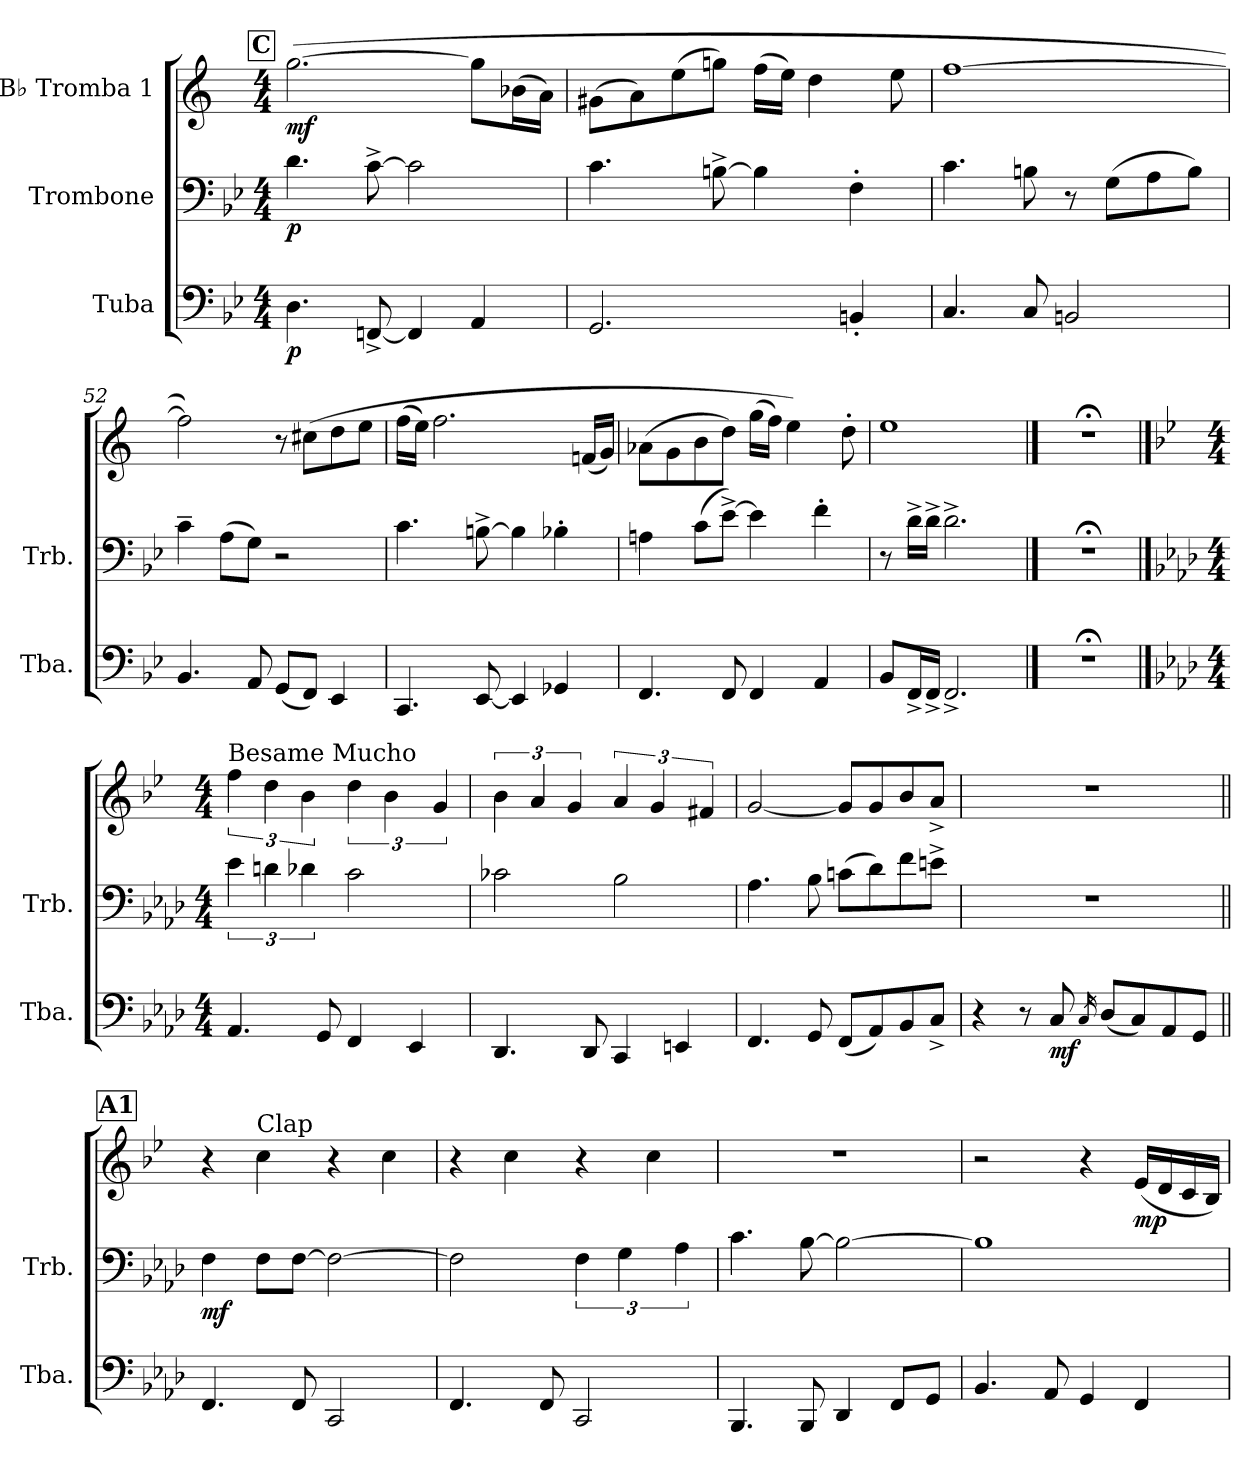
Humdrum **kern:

**kern	**dynam	**kern	**dynam	**kern	**dynam
*part3	*part3	*part2	*part2	*part1	*part1
*staff3	*staff3	*staff2	*staff2	*staff1	*staff1
*I"Tuba	*	*I"Trombone	*	*I"B♭ Tromba 1	*
*I'Tba.	*	*I'Trb.	*	*	*
*clefF4	*	*clefF4	*	*clefG2	*
*	*	*	*	*ITrd1c2	*
*k[b-e-]	*	*k[b-e-]	*	*k[b-e-]	*
*M4/4	*	*M4/4	*	*M4/4	*
!!LO:REH:place=s1:a:B:fs=14:t=C
=49	=49	=49	=49	=49	=49
!	!LO:DY:b	!	!LO:DY:b	!	!LO:DY:b
4.D\	p	4.d\	p	(>[2.ff\	mf
[8FFn^/	.	[8c^\	.	.	.
4FF/]	.	2c\]	.	.	.
4AA/	.	.	.	8ff\L]	.
.	.	.	.	(>16a-X\L	.
.	.	.	.	16g\JJ)	.
!!LO:PB:g=z
=50	=50	=50	=50	=50	=50
2.GG/	.	4.c\	.	(>8f#X\L	.
.	.	.	.	8g\)	.
.	.	.	.	(>8dd\	.
.	.	[8Bn^\	.	8ffn\J)	.
.	.	4B\]	.	(>16ee-\LL	.
.	.	.	.	16dd\JJ)	.
.	.	.	.	4cc\	.
4BBn'/	.	4F'\	.	.	.
.	.	.	.	8dd\	.
=51	=51	=51	=51	=51	=51
4.C/	.	4.c\	.	[1ee-	.
8C/	.	8Bn\	.	.	.
2BBn/	.	8r	.	.	.
.	.	(>8G\L	.	.	.
.	.	8A\	.	.	.
.	.	8B\J)	.	.	.
=52	=52	=52	=52	=52	=52
4.BB-/	.	4c~\	.	2ee-\])	.
.	.	(>8A\L	.	.	.
8AA/	.	8G\J)	.	.	.
(<8GG/L	.	2r	.	8r	.
8FF/J)	.	.	.	(>8bn\L	.
4EE-/	.	.	.	8cc\	.
.	.	.	.	8dd\J	.
=53	=53	=53	=53	=53	=53
4.CC/	.	4.c\	.	(>16ee-\LL	.
.	.	.	.	16dd\JJ)	.
.	.	.	.	2.ee-\	.
[8EE-/	.	[8Bn^\	.	.	.
4EE-/]	.	4B\]	.	.	.
4GG-X/	.	4B-X'\	.	.	.
.	.	.	.	(<16e-X/LL	.
.	.	.	.	16f/JJ)	.
!!LO:LB:g=z
=54	=54	=54	=54	=54	=54
4.FF/	.	4An\	.	(>8g-X\L	.
.	.	.	.	8f\	.
.	.	(>8c\L	.	8a\	.
8FF/	.	[8e-^\J)	.	8cc\J)	.
4FF/	.	4e-\]	.	(>16ff\LL	.
.	.	.	.	16ee-\JJ)	.
.	.	.	.	4dd\)	.
4AA/	.	4f'\	.	.	.
.	.	.	.	8cc'\	.
=55	=55	=55	=55	=55	=55
8BB-/L	.	8r	.	1dd	.
16FF^/L	.	16d^\LL	.	.	.
16FF^/JJ	.	16d^\JJ	.	.	.
2.FF^/	.	2.d^\	.	.	.
==56	==56	==56	==56	==56	==56
1r;<	.	1r;<	.	1r;<	.
==57	==57	==57	==57	==57	==57
*k[b-e-a-d-]	*	*k[b-e-a-d-]	*	*k[b-e-a-d-]	*
*M4/4	*	*M4/4	*	*M4/4	*
*	*	*	*	*MM130	*
!	!	!	!	!LO:TX:a:t=Besame Mucho	!
4.AA-/	.	6e-\	.	6ee-\	.
.	.	6dn\	.	6cc\	.
.	.	6d-X\	.	6a-\	.
8GG/	.	.	.	.	.
4FF/	.	2c\	.	6cc\	.
.	.	.	.	6a-\	.
4EE-/	.	.	.	.	.
.	.	.	.	6f/	.
=58	=58	=58	=58	=58	=58
4.DD-/	.	2c-X\	.	6a-\	.
.	.	.	.	6g/	.
.	.	.	.	6f/	.
8DD-/	.	.	.	.	.
4CC/	.	2B-\	.	6g/	.
.	.	.	.	6f/	.
4EEn/	.	.	.	.	.
.	.	.	.	6en/	.
!!LO:LB:g=z
=59	=59	=59	=59	=59	=59
4.FF/	.	4.A-\	.	[2f/	.
8GG/	.	8B-\	.	.	.
(<8FF/L	.	(>8cn\L	.	8f/L]	.
8AA-/)	.	8d-\)	.	8f/	.
8BB-/	.	8f\	.	8a-/	.
8C^/J	.	8en^\J	.	8g^/J	.
=60	=60	=60	=60	=60	=60
4r	.	1r	.	1r	.
8r	.	.	.	.	.
!	!LO:DY:b	!	!	!	!
8C/	mf	.	.	.	.
16qC/	.	.	.	.	.
(<8D-/L	.	.	.	.	.
8C/)	.	.	.	.	.
8AA-/	.	.	.	.	.
8GG/J	.	.	.	.	.
!!LO:REH:place=s1:a:B:fs=14:t=A1
=61||	=61||	=61||	=61||	=61||	=61||
!	!	!	!LO:DY:b	!	!
4.FF/	.	4F\	mf	4r	.
!	!	!	!	!LO:TX:a:t=Clap	!
.	.	8F\L	.	4b-\	.
8FF/	.	[8F\J	.	.	.
2CC/	.	2F\_	.	4r	.
.	.	.	.	4b-\	.
=62	=62	=62	=62	=62	=62
4.FF/	.	2F\]	.	4r	.
.	.	.	.	4b-\	.
8FF/	.	.	.	.	.
2CC/	.	6F\	.	4r	.
.	.	6G\	.	.	.
.	.	.	.	4b-\	.
.	.	6A-\	.	.	.
=63	=63	=63	=63	=63	=63
4.BBB-/	.	4.c\	.	1r	.
8BBB-/	.	[8B-\	.	.	.
4DD-/	.	2B-\_	.	.	.
8FF/L	.	.	.	.	.
8GG/J	.	.	.	.	.
!!LO:LB:g=z
=64	=64	=64	=64	=64	=64
4.BB-/	.	1B-]	.	2r	.
8AA-/	.	.	.	.	.
4GG/	.	.	.	4r	.
!	!	!	!	!	!LO:DY:b
4FF/	.	.	.	(<16d-/LL	mp
.	.	.	.	16c/	.
.	.	.	.	16B-/	.
.	.	.	.	16A-/JJ)	.
=	=	=	=	=	=
*-	*-	*-	*-	*-	*-
